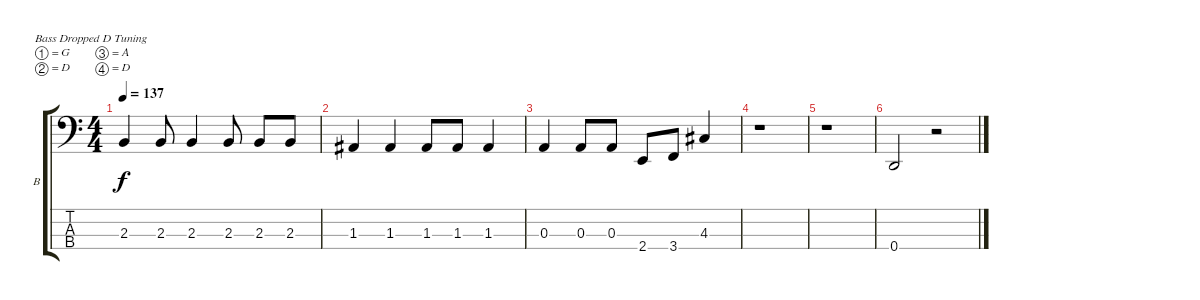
\defaultSystemsLayout 4
\bracketExtendMode groupsimilarinstruments
\firstSystemTrackNameOrientation horizontal
\otherSystemsTrackNameOrientation horizontal
\track ("Bass" "B") {instrument electricbassfinger}
\staff {score tabs}
\tuning (G2 D2 A1 D1)
\ts (4 4)
\tempo 137
\clef f4
\scale
0.333333
\ks c
2.3.4{dy f} 2.3.8 2.3.4 2.3.8 2.3.8 2.3.8 |
\scale
0.333333 1.3.4 1.3.4 1.3.8 1.3.8 1.3.4 |
\scale
0.333333 0.3.4 0.3.8 0.3.8 2.4.8 3.4.8 4.3.4 |
\scale
0.333333 r.1 |
r.1 |
0.4.2 r.2
